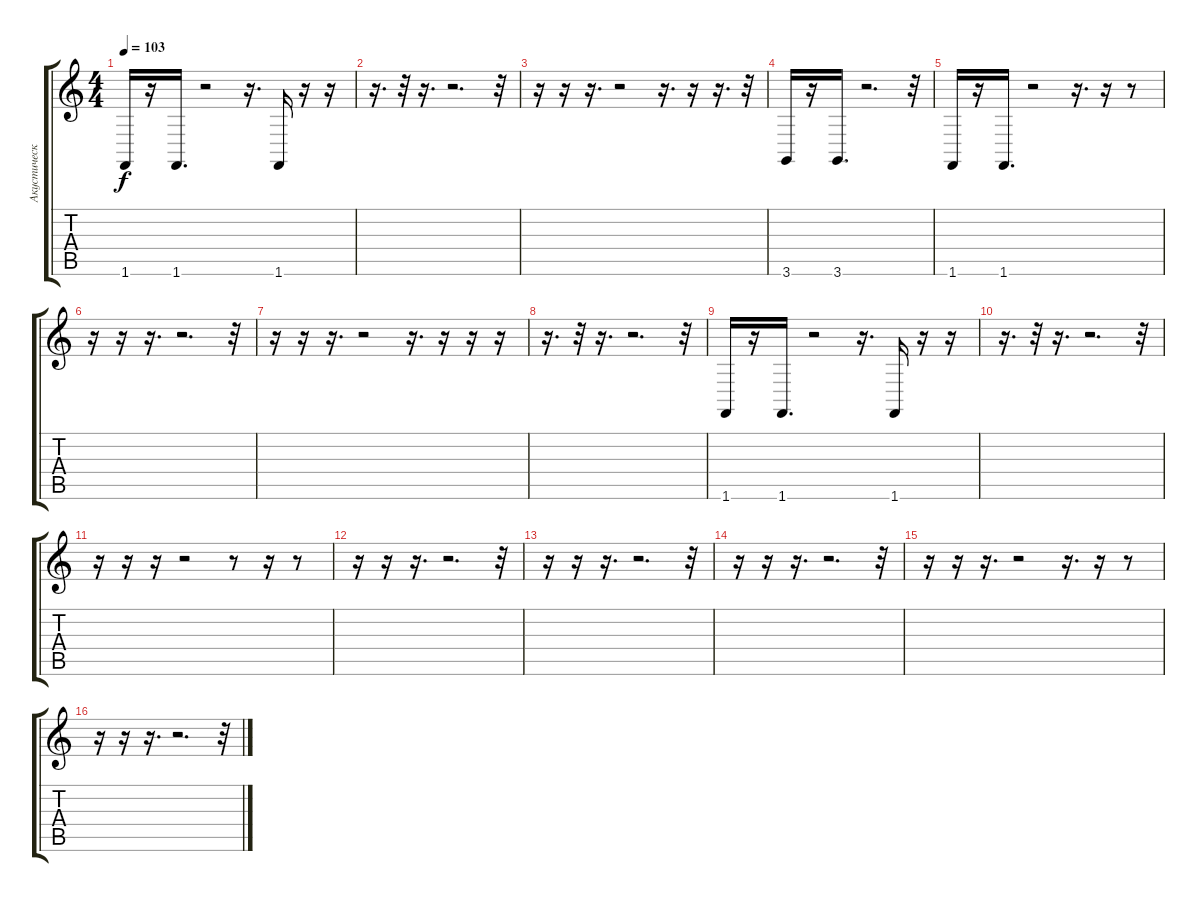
\track ("Акустический Гранд Роял" "Акустическ") {instrument acousticgrandpiano}
\staff {score tabs}
\tuning (E4 B3 G3 D3 A2 E2) {hide}
\ts (4 4)
\tempo 103
\clef g2
\ks c
1.6.16{dy f} r.16 1.6.16{d} r.2 r.16{d} 1.6.16 r.16 r.16 |
r.16{d} r.32 r.16{d} r.2{d} r.32 |
r.16 r.16 r.16{d} r.2 r.16{d} r.16 r.16{d} r.32 |
3.6.16 r.16 3.6.16{d} r.2{d} r.32 |
1.6.16 r.16 1.6.16{d} r.2 r.16{d} r.16 r.8 |
r.16 r.16 r.16{d} r.2{d} r.32 |
r.16 r.16 r.16{d} r.2 r.16{d} r.16 r.16 r.16 |
r.16{d} r.32 r.16{d} r.2{d} r.32 |
1.6.16 r.16 1.6.16{d} r.2 r.16{d} 1.6.16 r.16 r.16 |
r.16{d} r.32 r.16{d} r.2{d} r.32 |
r.16 r.16 r.16 r.2 r.8 r.16 r.8 |
r.16 r.16 r.16{d} r.2{d} r.32 |
r.16 r.16 r.16{d} r.2{d} r.32 |
r.16 r.16 r.16{d} r.2{d} r.32 |
r.16 r.16 r.16{d} r.2 r.16{d} r.16 r.8 |
r.16 r.16 r.16{d} r.2{d} r.32
